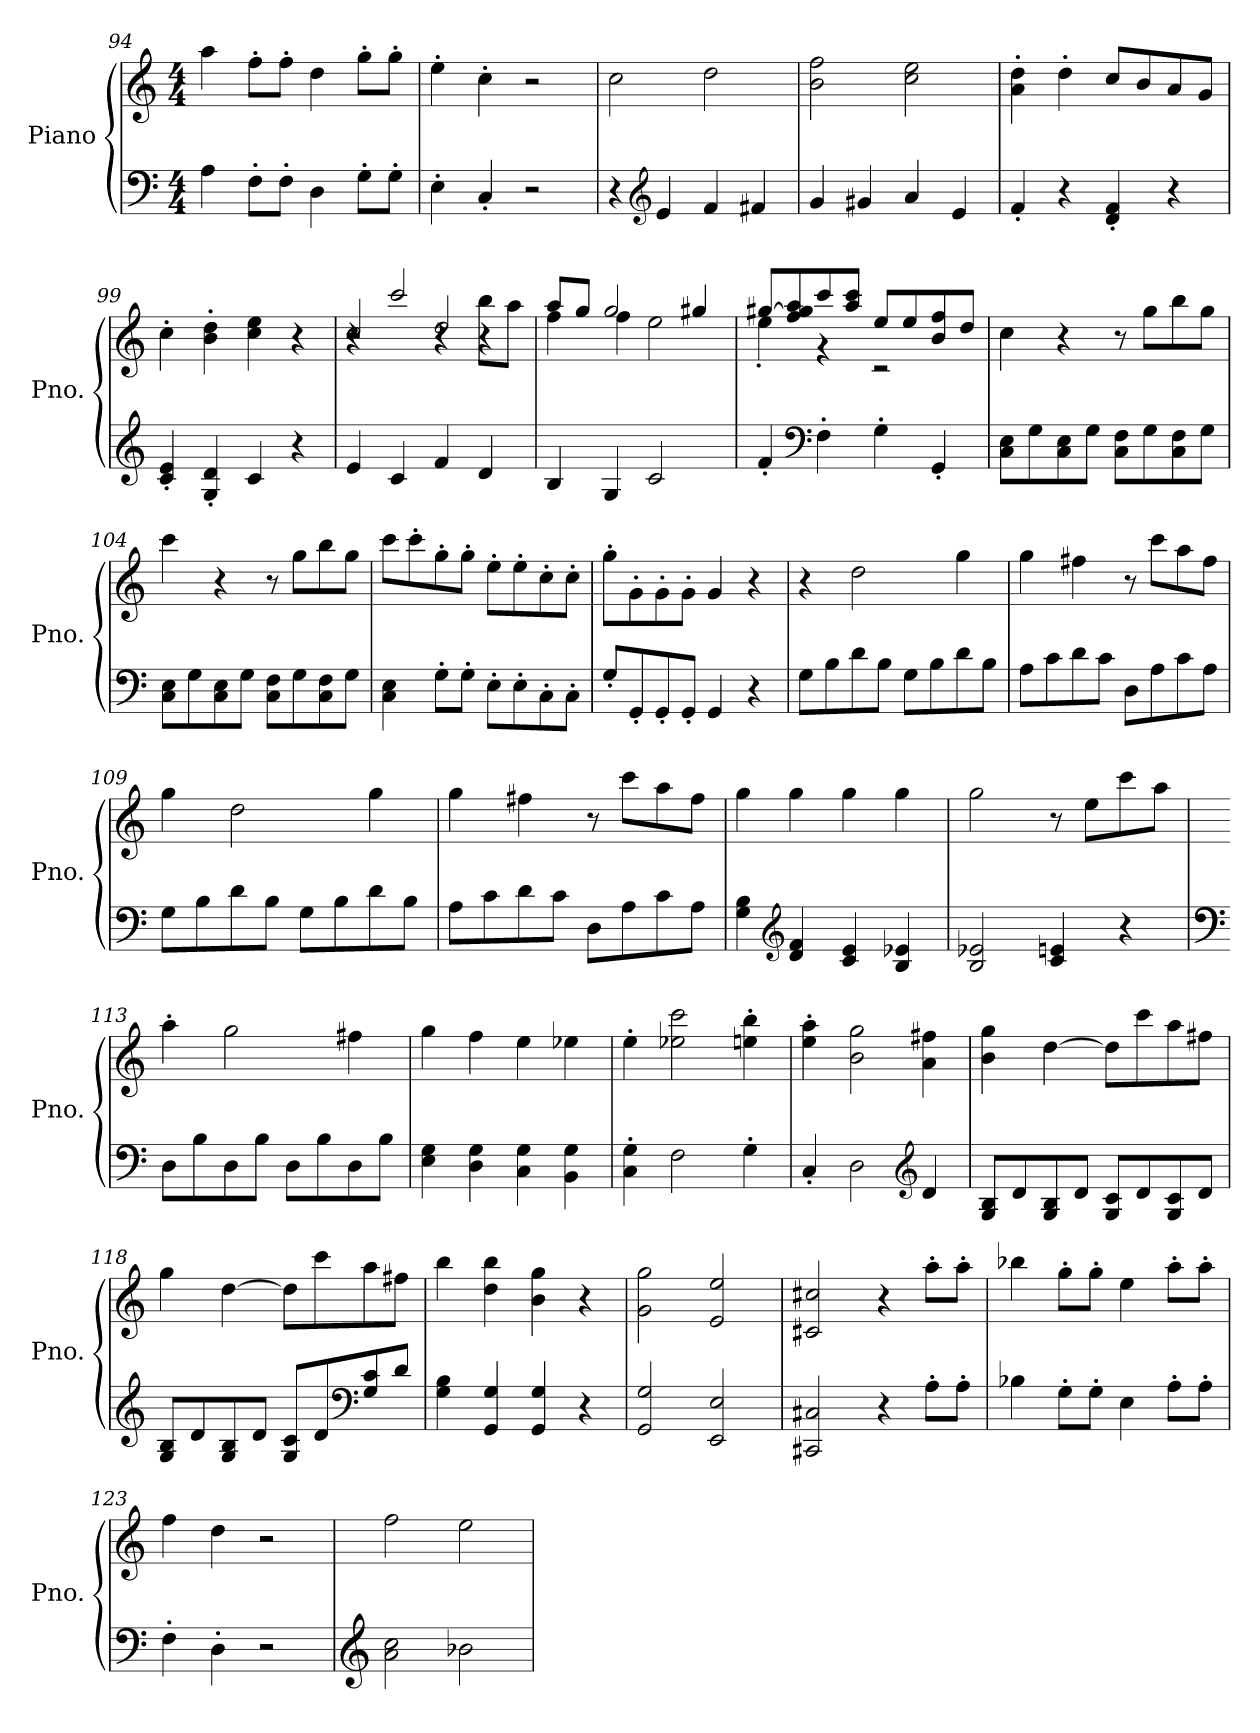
**kern	**kern
*part1	*part1
*staff2	*staff1
*I"Piano	*
*I'Pno.	*
*clefF4	*clefG2
*k[]	*k[]
*M4/4	*M4/4
=94	=94
4A\	4aa\
8F'\L	8ff'\L
8F'\J	8ff'\J
4D\	4dd\
8G'\L	8gg'\L
8G'\J	8gg'\J
!!LO:LB:g=z
=95	=95
4E'\	4ee'\
4C'/	4cc'\
2r	2r
=96	=96
4r	2cc\
*clefG2	*
4e/	.
4f/	2dd\
4f#X/	.
=97	=97
4g/	2b\ 2ff\
4g#X/	.
4a/	2cc\ 2ee\
4e/	.
=98	=98
4f'/	4a\' 4dd\'
4r	4dd'\
4d/' 4f/'	8cc/L
.	8b/
4r	8a/
.	8g/J
=99	=99
4c/' 4e/'	4cc'\
4G/' 4d/'	4b\' 4dd\'
4c/	4cc\ 4ee\
4r	4r
=100	=100
*	*^
*	*	*^
4e/	4r	2r	2cc/
4c/	2ccc/	.	.
4f/	.	4r	2dd/
4d/	4r	8bb\L	.
.	.	8aa\J	.
*	*	*v	*v
=101	=101	=101
4B/	8aa/L	4ff\
.	8gg/J	.
4G/	2gg/	4ff\
2c/	.	2ee\
.	4gg#X/	.
!!LO:LB:g=z	!!
=102	=102	=102
4f'/	[8gg#X/L	4ee'\
.	8ff/ 8gg#/] 8aa/	.
*clefF4	*	*
4F'\	8ccc/	4r
.	8aa/ 8ccc/J	.
4G'\	8ee/L	2r
.	8ee/	.
4GG'/	8b/ 8ff/	.
.	8dd/J	.
*	*v	*v
=103	=103
8C\ 8E\L	4cc\
8G\	.
8C\ 8E\	4r
8G\J	.
8C\ 8F\L	8r
8G\	8gg\L
8C\ 8F\	8bb\
8G\J	8gg\J
=104	=104
8C\ 8E\L	4ccc\
8G\	.
8C\ 8E\	4r
8G\J	.
8C\ 8F\L	8r
8G\	8gg\L
8C\ 8F\	8bb\
8G\J	8gg\J
=105	=105
4C\ 4E\	8ccc\L
.	8ccc'\
8G'\L	8gg'\
8G'\J	8gg'\J
8E'\L	8ee'\L
8E'\	8ee'\
8C'\	8cc'\
8C'\J	8cc'\J
=106	=106
8G'/L	8gg'\L
8GG'/	8g'\
8GG'/	8g'\
8GG'/J	8g'\J
4GG/	4g/
4r	4r
!!LO:PB:g=z
=107	=107
8G\L	4r
8B\	.
8d\	2dd\
8B\J	.
8G\L	.
8B\	.
8d\	4gg\
8B\J	.
=108	=108
8A\L	4gg\
8c\	.
8d\	4ff#X\
8c\J	.
8D\L	8r
8A\	8ccc\L
8c\	8aa\
8A\J	8ff#\J
=109	=109
8G\L	4gg\
8B\	.
8d\	2dd\
8B\J	.
8G\L	.
8B\	.
8d\	4gg\
8B\J	.
=110	=110
8A\L	4gg\
8c\	.
8d\	4ff#X\
8c\J	.
8D\L	8r
8A\	8ccc\L
8c\	8aa\
8A\J	8ff#\J
=111	=111
4G\ 4B\	4gg\
*clefG2	*
4d/ 4f/	4gg\
4c/ 4e/	4gg\
4B/ 4e-X/	4gg\
!!LO:LB:g=z
=112	=112
2B/ 2e-X/	2gg\
4c/ 4en/	8r
.	8ee\L
4r	8ccc\
.	8aa\J
=113	=113
*clefF4	*
8D\L	4aa'\
8B\	.
8D\	2gg\
8B\J	.
8D\L	.
8B\	.
8D\	4ff#X\
8B\J	.
=114	=114
4E\ 4G\	4gg\
4D\ 4G\	4ff\
4C\ 4G\	4ee\
4BB\ 4G\	4ee-X\
=115	=115
4C\' 4G\'	4ee'\
2F\	2ee-X\ 2ccc\
4G'\	4een\' 4bb\'
=116	=116
4C'/	4ee\' 4aa\'
2D\	2b\ 2gg\
*clefG2	*
4d/	4a\ 4ff#X\
=117	=117
8G/ 8B/L	4b\ 4gg\
8d/	.
8G/ 8B/	[4dd\
8d/J	.
8G/ 8c/L	8dd\L]
8d/	8ccc\
8G/ 8c/	8aa\
8d/J	8ff#X\J
!!LO:LB:g=z
=118	=118
8G/ 8B/L	4gg\
8d/	.
8G/ 8B/	[4dd\
8d/J	.
8G/ 8c/L	8dd\L]
8d/	8ccc\
*clefF4	*
8G/ 8c/	8aa\
8d/J	8ff#X\J
=119	=119
4G\ 4B\	4bb\
4GG/ 4G/	4dd\ 4bb\
4GG/ 4G/	4b\ 4gg\
4r	4r
=120	=120
2GG/ 2G/	2g\ 2gg\
2EE/ 2E/	2e/ 2ee/
=121	=121
2CC#X/ 2C#X/	2c#X/ 2cc#X/
4r	4r
8A'\L	8aa'\L
8A'\J	8aa'\J
=122	=122
4B-X\	4bb-X\
8G'\L	8gg'\L
8G'\J	8gg'\J
4E\	4ee\
8A'\L	8aa'\L
8A'\J	8aa'\J
=123	=123
4F'\	4ff\
4D'\	4dd\
2r	2r
=124	=124
*clefG2	*
2a\ 2cc\	2ff\
2b-X\	2ee\
=	=
*-	*-
